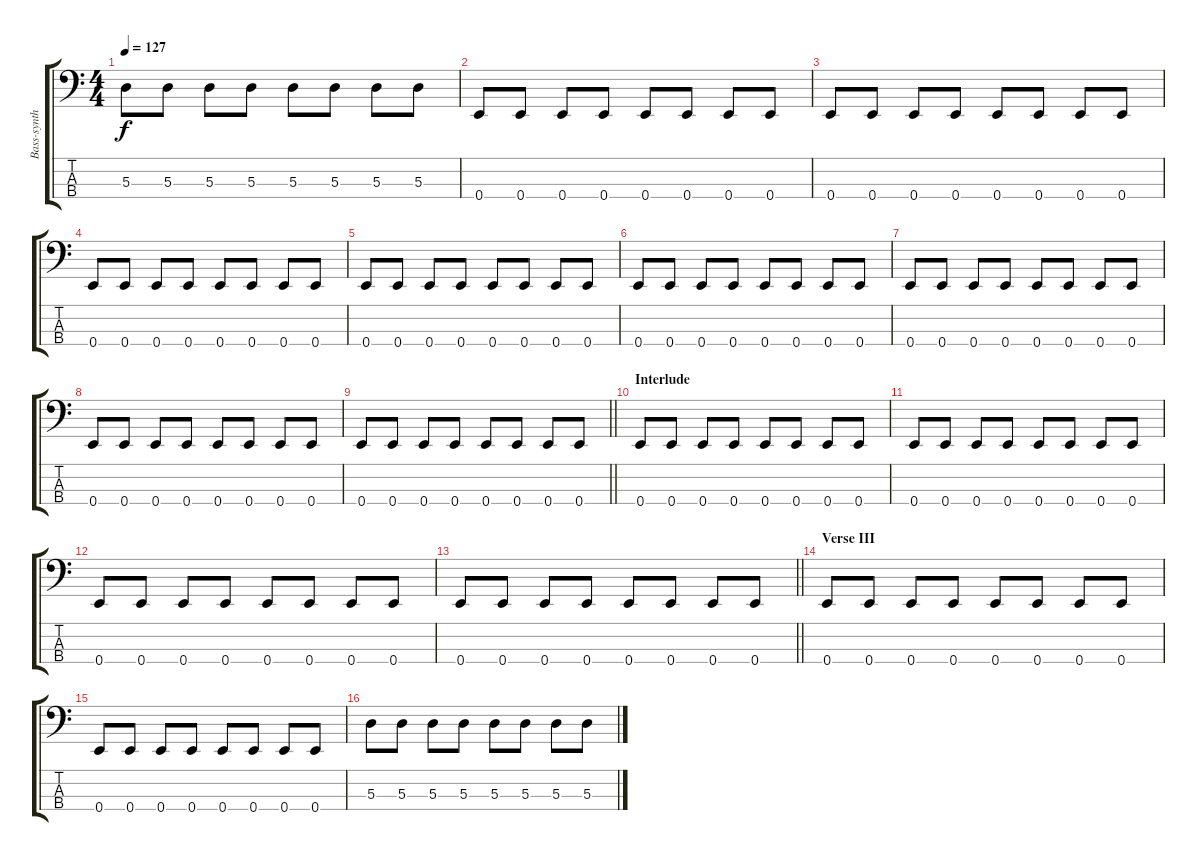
\track ("Bass-synth" "Bass-synth") {instrument synthbass2}
\staff {score tabs}
\tuning (G2 D2 A1 E1) {hide}
\ts (4 4)
\tempo 127
\clef f4
\ks c
5.3.8{dy f} 5.3.8 5.3.8 5.3.8 5.3.8 5.3.8 5.3.8 5.3.8 |
0.4.8 0.4.8 0.4.8 0.4.8 0.4.8 0.4.8 0.4.8 0.4.8 |
0.4.8 0.4.8 0.4.8 0.4.8 0.4.8 0.4.8 0.4.8 0.4.8 |
0.4.8 0.4.8 0.4.8 0.4.8 0.4.8 0.4.8 0.4.8 0.4.8 |
0.4.8 0.4.8 0.4.8 0.4.8 0.4.8 0.4.8 0.4.8 0.4.8 |
0.4.8 0.4.8 0.4.8 0.4.8 0.4.8 0.4.8 0.4.8 0.4.8 |
0.4.8 0.4.8 0.4.8 0.4.8 0.4.8 0.4.8 0.4.8 0.4.8 |
0.4.8 0.4.8 0.4.8 0.4.8 0.4.8 0.4.8 0.4.8 0.4.8 |
\barLineRight lightlight
0.4.8 0.4.8 0.4.8 0.4.8 0.4.8 0.4.8 0.4.8 0.4.8 |
\section ("" "Interlude")
0.4.8 0.4.8 0.4.8 0.4.8 0.4.8 0.4.8 0.4.8 0.4.8 |
0.4.8 0.4.8 0.4.8 0.4.8 0.4.8 0.4.8 0.4.8 0.4.8 |
0.4.8 0.4.8 0.4.8 0.4.8 0.4.8 0.4.8 0.4.8 0.4.8 |
\barLineRight lightlight
0.4.8 0.4.8 0.4.8 0.4.8 0.4.8 0.4.8 0.4.8 0.4.8 |
\section ("" "Verse III")
0.4.8 0.4.8 0.4.8 0.4.8 0.4.8 0.4.8 0.4.8 0.4.8 |
0.4.8 0.4.8 0.4.8 0.4.8 0.4.8 0.4.8 0.4.8 0.4.8 |
5.3.8 5.3.8 5.3.8 5.3.8 5.3.8 5.3.8 5.3.8 5.3.8
